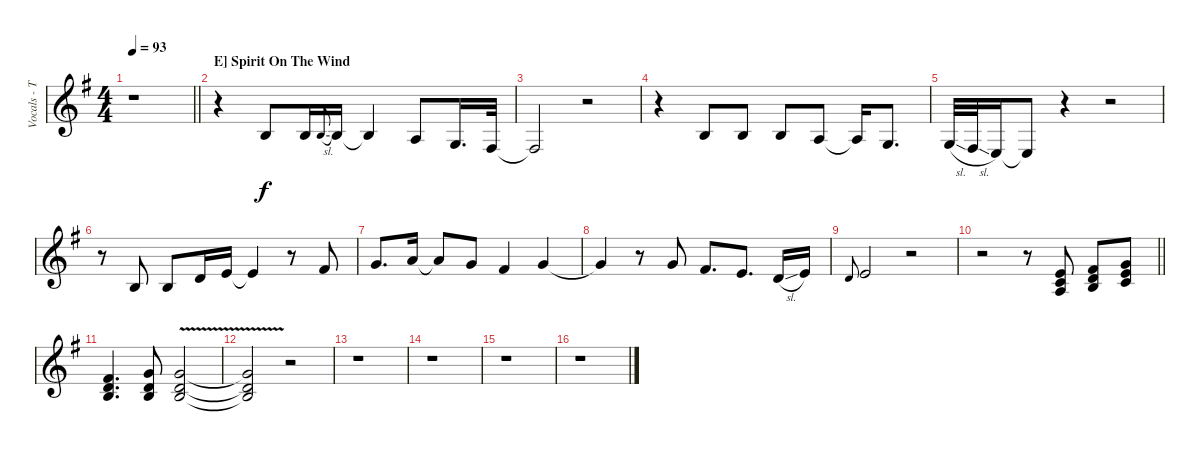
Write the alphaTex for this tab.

\track ("Vocals - Tom Englund" "Vocals - T") {instrument frenchhorn}
\staff {score}
\tuning (E4 B3 G3 D3 A2 E2) {hide}
\ts (4 4)
\tempo 93
\clef g2
\barLineRight lightlight
\ks eminor
r.1{dy f} |
\section ("" "E] Spirit On The Wind")
r.4{volume 13 instrument frenchhorn} 0.2.8 0.2.16 0.2{sl}.8{gr onbeat} 0.2.16 0.2{t}.4 2.3.8 0.3.16{d} 4.4.32 |
4.4{t}.2 r.2 |
r.4 0.2.8 0.2.8 0.2.8 2.3.8 2.3{t}.16 0.3.8{d} |
5.4{sl}.32 4.4{sl}.32 2.4.16 2.4{t}.8 r.4 r.2 |
r.8 0.2.8 0.2.8 3.2.16 0.1.16 0.1{t}.4 r.8 2.1.8 |
3.1.8{d} 5.1.16 5.1{t}.8 3.1.8 2.1.4 3.1.4 |
3.1{t}.4 r.8 3.1.8 2.1.8{d} 0.1.8{d} 3.2{sl}.16 5.2.16 |
3.2.8{gr onbeat} 5.2.2 r.2 |
\barLineRight lightlight
r.2 r.8 (0.1 1.2 2.3).8 (2.1 3.2 4.3).8 (3.1 5.2 5.3).8 |
(2.1 3.2 4.3).4{d} (3.1 3.2 4.3).8 (3.1{v} 3.2{v} 4.3{v}).2 |
(3.1{t} 3.2{t} 4.3{t}).2{volume 4} r.2 |
r.1 |
r.1 |
r.1 |
r.1
